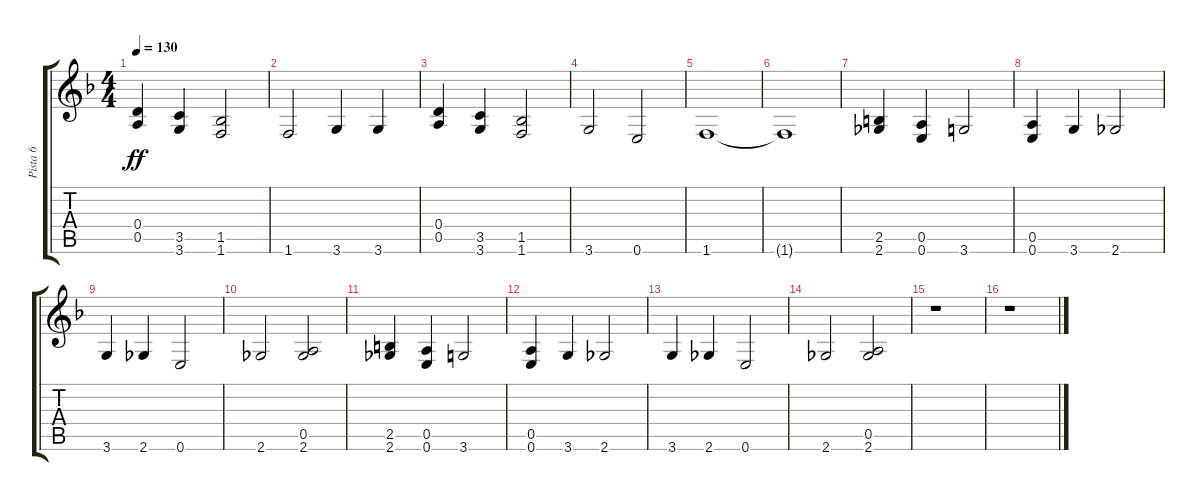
\track ("Pista 6" "Pista 6") {instrument distortionguitar}
\staff {score tabs}
\tuning (E4 B3 G3 D3 A2 E2) {hide}
\ts (4 4)
\tempo 130
\clef g2
\ks dminor
(0.4 0.5).4{dy ff} (3.5 3.6).4 (1.5 1.6).2 |
1.6.2 3.6.4 3.6.4 |
(0.4 0.5).4 (3.5 3.6).4 (1.5 1.6).2 |
3.6.2 0.6.2 |
1.6.1 |
1.6{t}.1 |
(2.5 2.6).4 (0.5 0.6).4 3.6.2 |
(0.5 0.6).4 3.6.4 2.6.2 |
3.6.4 2.6.4 0.6.2 |
2.6.2 (0.5 2.6).2 |
(2.5 2.6).4 (0.5 0.6).4 3.6.2 |
(0.5 0.6).4 3.6.4 2.6.2 |
3.6.4 2.6.4 0.6.2 |
2.6.2 (0.5 2.6).2 |
r.1 |
r.1
